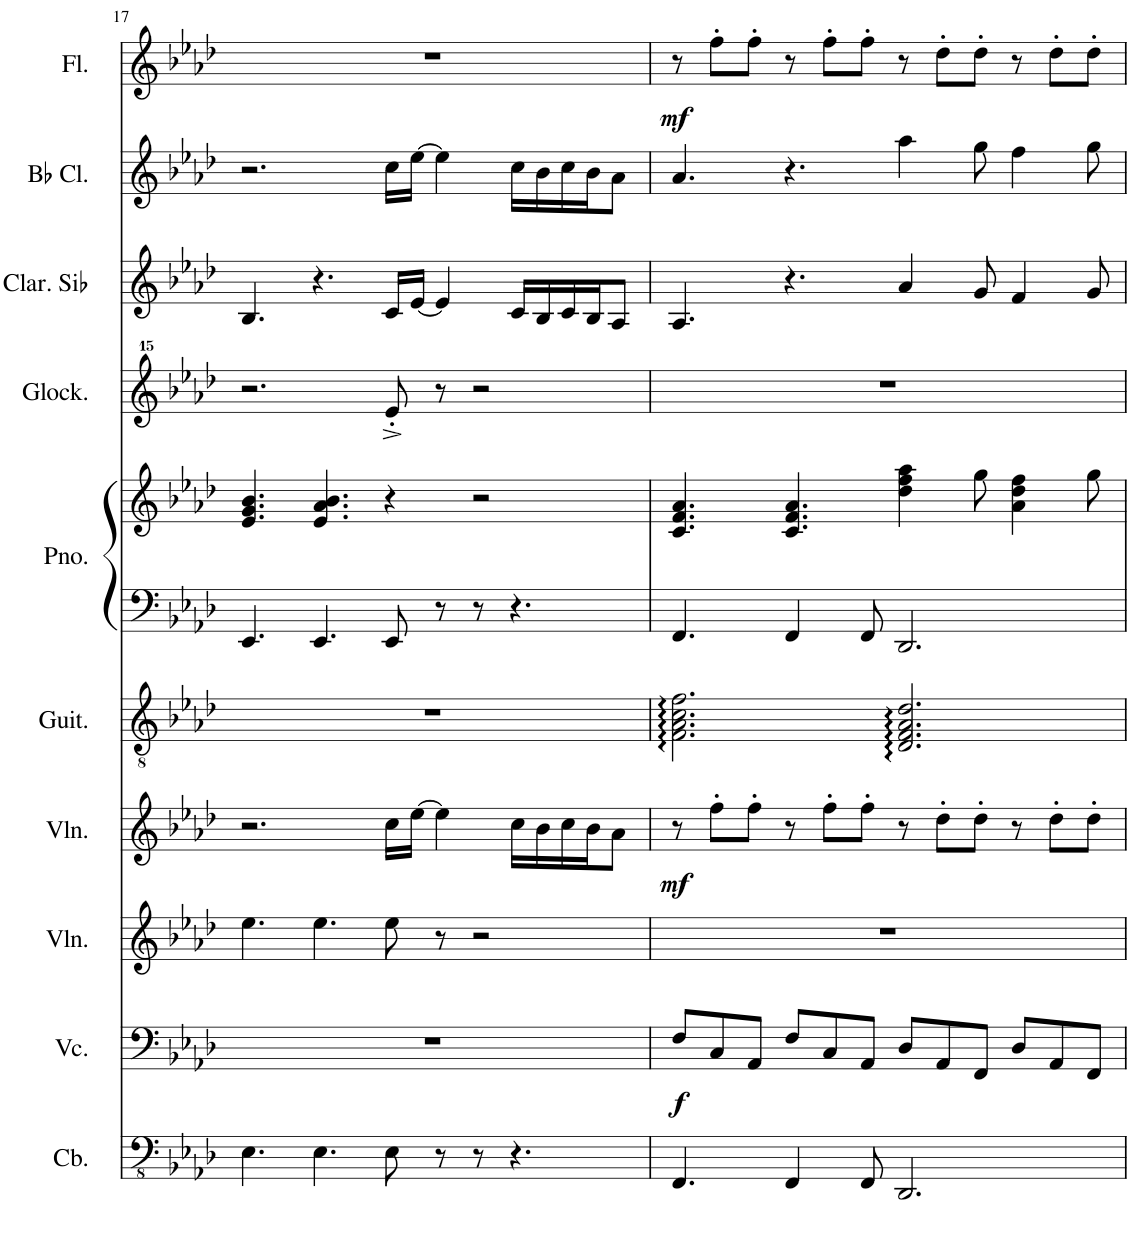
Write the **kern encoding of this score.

**kern	**kern	**dynam	**kern	**kern	**dynam	**kern	**kern	**kern	**kern	**kern	**kern	**kern	**dynam
*part10	*part9	*part9	*part8	*part7	*part7	*part6	*part5	*part5	*part4	*part3	*part2	*part1	*part1
*staff11	*staff10	*staff10	*staff9	*staff8	*staff8	*staff7	*staff6	*staff5	*staff4	*staff3	*staff2	*staff1	*staff1
*I"Contrabass	*I"Violoncello	*	*I"Violin	*I"Violin	*	*I"Acoustic Guitar	*I"Piano	*	*I"Glockenspiel	*I"Clarinette en Sib	*I"Bb Clarinet	*I"Flute	*
*I'Cb.	*I'Vc.	*	*I'Vln.	*I'Vln.	*	*I'Guit.	*I'Pno.	*	*I'Glock.	*I'Clar. Sib	*I'Bb Cl.	*I'Fl.	*
!!LO:PB:g=z
*clefFv4	*clefF4	*	*clefG2	*clefG2	*	*clefGv2	*clefF4	*clefG2	*clefG^^2	*clefG2	*clefG2	*clefG2	*
*ITrd7c12	*	*	*	*	*	*	*	*	*	*ITrd1c2	*ITrd1c2	*	*
*k[b-e-a-d-]	*k[b-e-a-d-]	*	*k[b-e-a-d-]	*k[b-e-a-d-]	*	*k[b-e-a-d-]	*k[b-e-a-d-]	*k[b-e-a-d-]	*k[b-e-a-d-]	*k[b-e-a-d-]	*k[b-e-a-d-]	*k[b-e-a-d-]	*
*M12/8	*M12/8	*	*M12/8	*M12/8	*	*M12/8	*M12/8	*M12/8	*M12/8	*M12/8	*M12/8	*M12/8	*
=17	=17	=17	=17	=17	=17	=17	=17	=17	=17	=17	=17	=17	=17
4.EE-\	1.r	.	4.ee-\	2.r	.	1.r	4.EE-/	4.e-/ 4.g/ 4.b-/	2.r	4.B-/	2.r	1.r	.
4.EE-\	.	.	4.ee-\	.	.	.	4.EE-/	4.e-/ 4.a-/ 4.b-/	.	4.r	.	.	.
8EE-\	.	.	8ee-\	16cc\LL	.	.	8EE-/	4r	8eee-'^/	16c/LL	16cc\LL	.	.
.	.	.	.	[16ee-\JJ	.	.	.	.	.	[16e-/JJ	[16ee-\JJ	.	.
8r	.	.	8r	4ee-\]	.	.	8r	.	8r	4e-/]	4ee-\]	.	.
8r	.	.	2r	.	.	.	8r	2r	2r	.	.	.	.
4.r	.	.	.	16cc\LL	.	.	4.r	.	.	16c/LL	16cc\LL	.	.
.	.	.	.	16b-\	.	.	.	.	.	16B-/	16b-\	.	.
.	.	.	.	16cc\	.	.	.	.	.	16c/	16cc\	.	.
.	.	.	.	16b-\J	.	.	.	.	.	16B-/J	16b-\J	.	.
.	.	.	.	8a-\J	.	.	.	.	.	8A-/J	8a-\J	.	.
=18	=18	=18	=18	=18	=18	=18	=18	=18	=18	=18	=18	=18	=18
!	!	!LO:DY:b	!	!	!LO:DY:b	!	!	!	!	!	!	!	!LO:DY:b
4.FFF/	8F/L	f	1.r	8r	mf	2.F\ 2.A-\ 2.c\ 2.f\	4.FF/	4.c/ 4.f/ 4.a-/	1.r	4.A-/	4.a-/	8r	mf
.	8C/	.	.	8ff'\L	.	.	.	.	.	.	.	8ff'\L	.
.	8AA-/J	.	.	8ff'\J	.	.	.	.	.	.	.	8ff'\J	.
4FFF/	8F/L	.	.	8r	.	.	4FF/	4.c/ 4.f/ 4.a-/	.	4.r	4.r	8r	.
.	8C/	.	.	8ff'\L	.	.	.	.	.	.	.	8ff'\L	.
8FFF/	8AA-/J	.	.	8ff'\J	.	.	8FF/	.	.	.	.	8ff'\J	.
2.DDD-/	8D-/L	.	.	8r	.	2.D-/ 2.F/ 2.A-/ 2.d-/	2.DD-/	4dd-\ 4ff\ 4aa-\	.	4a-/	4aa-\	8r	.
.	8AA-/	.	.	8dd-'\L	.	.	.	.	.	.	.	8dd-'\L	.
.	8FF/J	.	.	8dd-'\J	.	.	.	8gg\	.	8g/	8gg\	8dd-'\J	.
.	8D-/L	.	.	8r	.	.	.	4a-\ 4dd-\ 4ff\	.	4f/	4ff\	8r	.
.	8AA-/	.	.	8dd-'\L	.	.	.	.	.	.	.	8dd-'\L	.
.	8FF/J	.	.	8dd-'\J	.	.	.	8gg\	.	8g/	8gg\	8dd-'\J	.
=	=	=	=	=	=	=	=	=	=	=	=	=	=
*-	*-	*-	*-	*-	*-	*-	*-	*-	*-	*-	*-	*-	*-
